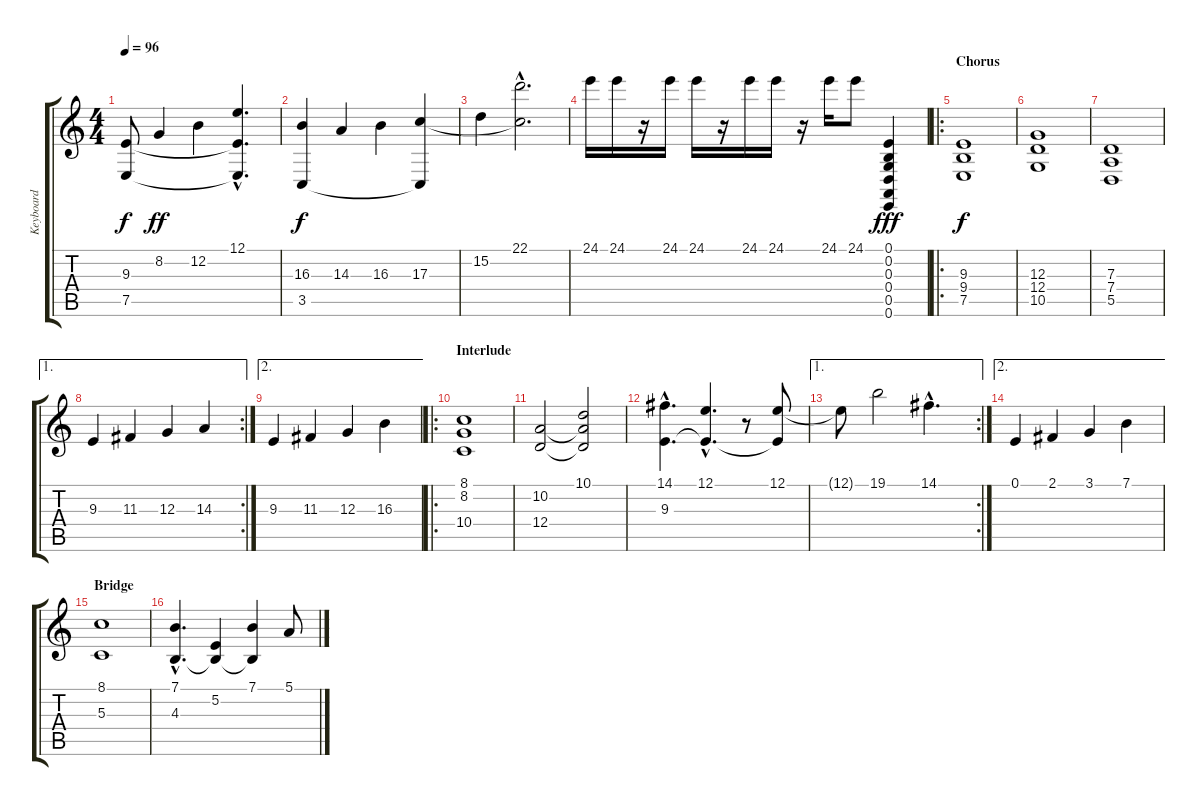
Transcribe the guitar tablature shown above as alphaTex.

\track ("Keyboard" "Keyboard") {instrument synthstrings1}
\staff {score tabs}
\tuning (E4 B3 G3 D3 A2 E2) {hide}
\ts (4 4)
\tempo 96
\clef g2
\ks c
(9.3{t} 7.5{t}).8{dy f} 8.2.4{dy ff} 12.2.4 (12.1{hac} 9.3{hac t} 7.5{hac t}).4{d} |
(16.3 3.5).4{dy f} 14.3.4 16.3.4 (17.3 3.5{t}).4 |
15.2.4 (22.1{hac} 17.3{hac t}).2{d} |
24.1.16{instrument rockorgan} 24.1.16 r.16 24.1.16 24.1.16 r.16 24.1.16 24.1.16 r.16 24.1.16 24.1.8 (0.1 0.2 0.3 0.4 0.5 0.6).4{dy fff volume 16 instrument seashore} |
\ro
\section ("" "Chorus")
(9.3 9.4 7.5).1{dy f volume 12 instrument synthstrings1} |
(12.3 12.4 10.5).1 |
(7.3 7.4 5.5).1 |
\ae 1
\rc 2
9.3.4 11.3.4 12.3.4 14.3.4 |
\ae 2
9.3.4 11.3.4 12.3.4 16.3.4 |
\ro
\section ("" "Interlude")
(8.1 8.2 10.4).1 |
(10.2 12.4).2 (10.1 10.2{t} 12.4{t}).2 |
(14.1{hac} 9.3{hac}).4{d} (12.1{hac} 9.3{hac t}).4{d} r.8 (12.1 9.3{t}).8 |
\ae 1
\rc 2
12.1{t}.8 19.1.2 14.1{hac}.4{d} |
\ae 2
0.1.4 2.1.4 3.1.4 7.1.4 |
\section ("" "Bridge")
(8.1 5.3).1 |
(7.1{hac} 4.3{hac}).4{d} (5.2 4.3{t}).4 (7.1 4.3{t}).4 5.1.8
